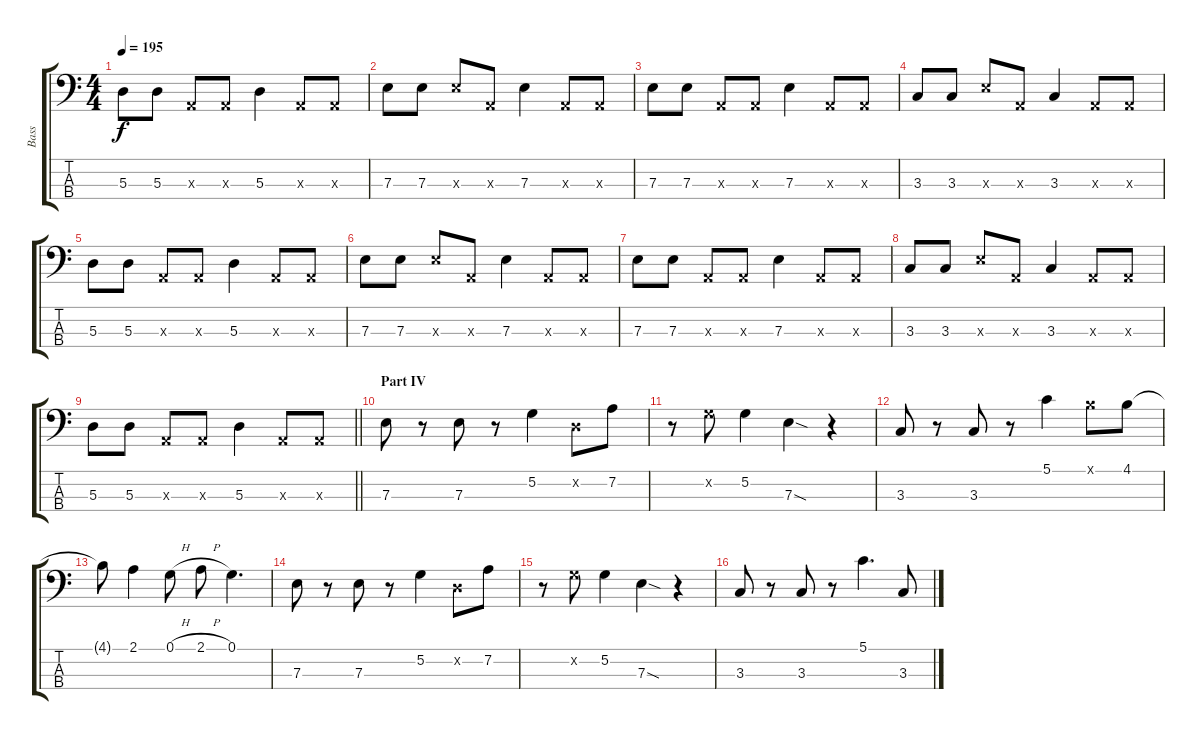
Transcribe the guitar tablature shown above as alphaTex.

\track ("Bass" "Bass") {instrument electricbasspick}
\staff {score tabs}
\tuning (G2 D2 A1 E1) {hide}
\ts (4 4)
\tempo 195
\clef f4
\ks c
5.3.8{dy f} 5.3.8 0.3{x}.8 0.3{x}.8 5.3.4 0.3{x}.8 0.3{x}.8 |
7.3.8 7.3.8 7.3{x}.8 0.3{x}.8 7.3.4 0.3{x}.8 0.3{x}.8 |
7.3.8 7.3.8 0.3{x}.8 0.3{x}.8 7.3.4 0.3{x}.8 0.3{x}.8 |
3.3.8 3.3.8 7.3{x}.8 0.3{x}.8 3.3.4 0.3{x}.8 0.3{x}.8 |
5.3.8 5.3.8 0.3{x}.8 0.3{x}.8 5.3.4 0.3{x}.8 0.3{x}.8 |
7.3.8 7.3.8 7.3{x}.8 0.3{x}.8 7.3.4 0.3{x}.8 0.3{x}.8 |
7.3.8 7.3.8 0.3{x}.8 0.3{x}.8 7.3.4 0.3{x}.8 0.3{x}.8 |
3.3.8 3.3.8 7.3{x}.8 0.3{x}.8 3.3.4 0.3{x}.8 0.3{x}.8 |
\barLineRight lightlight
5.3.8 5.3.8 0.3{x}.8 0.3{x}.8 5.3.4 0.3{x}.8 0.3{x}.8 |
\section ("" "Part IV")
7.3.8 r.8 7.3.8 r.8 5.2.4 0.2{x}.8 7.2.8 |
r.8 5.2{x}.8 5.2.4 7.3{sod}.4 r.4 |
3.3.8 r.8 3.3.8 r.8 5.1.4 4.1{x}.8 4.1.8 |
4.1{t}.8 2.1.4 0.1{h}.8 2.1{h}.8 0.1.4{d} |
7.3.8 r.8 7.3.8 r.8 5.2.4 0.2{x}.8 7.2.8 |
r.8 5.2{x}.8 5.2.4 7.3{sod}.4 r.4 |
3.3.8 r.8 3.3.8 r.8 5.1.4{d} 3.3{ss}.8
